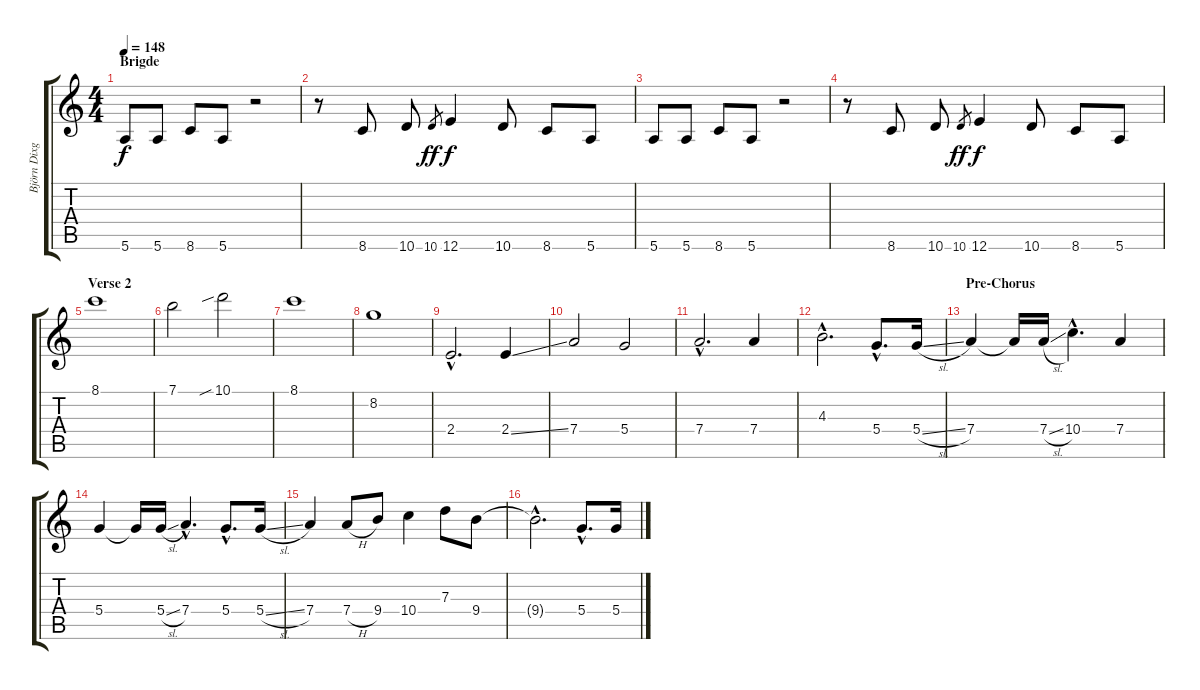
\track ("Björn Dixgard - Lead Guitar" "Björn Dixg") {instrument distortionguitar}
\staff {score tabs}
\tuning (E4 B3 G3 D3 A2 E2) {hide}
\ts (4 4)
\section ("" "Brigde")
\tempo 148
\clef g2
\ks c
5.6.8{dy f} 5.6.8 8.6.8 5.6.8 r.2 |
r.8 8.6.8 10.6.8 10.6.8{gr dy ff} 12.6.4{dy f} 10.6.8 8.6.8 5.6.8 |
5.6.8 5.6.8 8.6.8 5.6.8 r.2 |
r.8 8.6.8 10.6.8 10.6.8{gr dy ff} 12.6.4{dy f} 10.6.8 8.6.8 5.6.8 |
\section ("" "Verse 2")
8.1.1 |
7.1.2 10.1{sib}.2 |
8.1.1 |
8.2.1 |
2.4{hac}.2{d} 2.4{ss}.4 |
7.4.2 5.4.2 |
7.4{hac}.2{d} 7.4.4 |
4.3{hac}.2{d} 5.4{hac}.8{d} 5.4{sl}.16 |
\section ("" "Pre-Chorus")
7.4.4 7.4{t}.16 7.4{sl}.16 10.4{hac}.4{d} 7.4.4 |
5.4.4 5.4{t}.16 5.4{sl}.16 7.4{hac}.4{d} 5.4{hac}.8{d} 5.4{sl}.16 |
7.4.4 7.4{h}.8 9.4.8 10.4.4 7.3.8 9.4.8 |
9.4{hac t}.2{d} 5.4{hac}.8{d} 5.4{sl}.16
